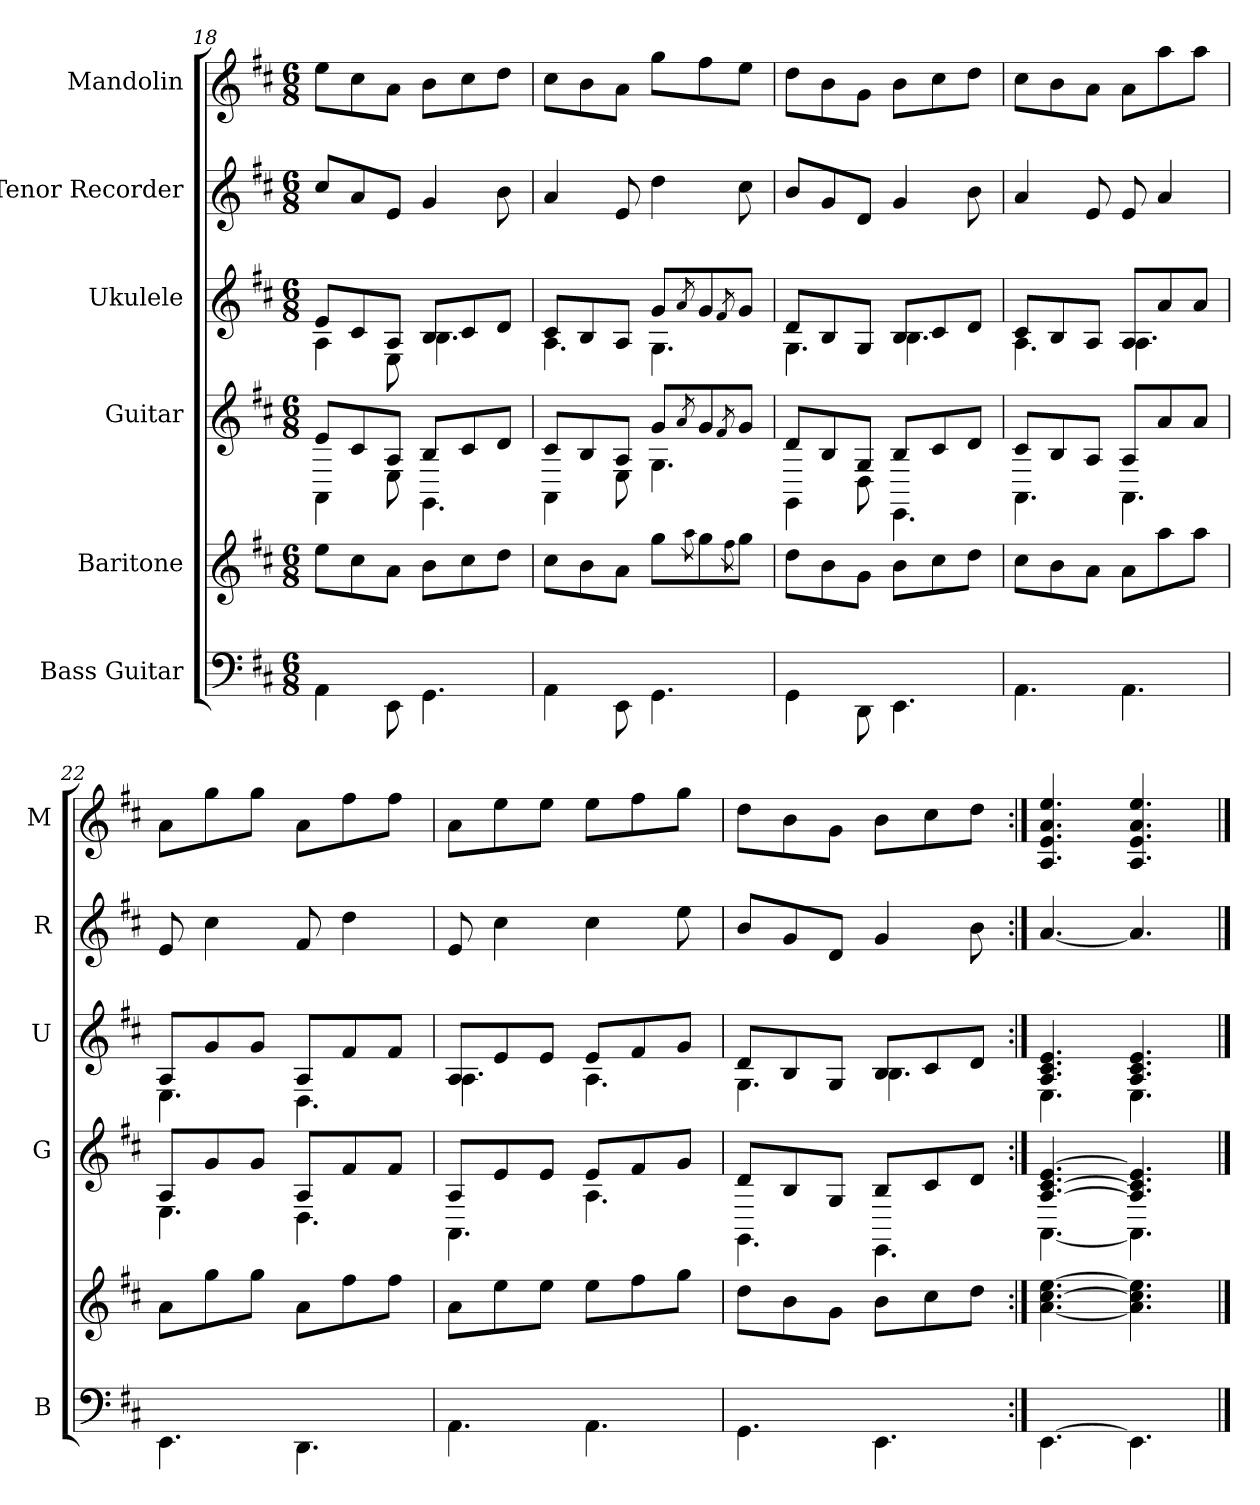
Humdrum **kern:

**kern	**kern	**kern	**kern	**kern	**kern
*part6	*part5	*part4	*part3	*part2	*part1
*staff6	*staff5	*staff4	*staff3	*staff2	*staff1
*I"Bass Guitar	*I"Baritone	*I"Guitar	*I"Ukulele	*I"Tenor Recorder	*I"Mandolin
*I'B	*	*I'G	*I'U	*I'R	*I'M
*	*	*	*	*clefG2	*clefG2
*	*ITrd7c12	*	*	*	*
*k[f#c#]	*k[f#c#]	*k[f#c#]	*k[f#c#]	*k[f#c#]	*k[f#c#]
*D:	*D:	*D:	*D:	*D:	*D:
*M6/8	*M6/8	*M6/8	*M6/8	*M6/8	*M6/8
=18	=18	=18	=18	=18	=18
*	*	*^	*^	*	*
4AA\	8e\L	8e/L	4AA\	8e/L	4A\	8cc#i/L	8eei\L
.	8c#\	8c#/	.	8c#/	.	8ai/	8cc#i\
8EE\	8A\J	8A/J	8E\	8A/J	8E\	8ei/J	8ai\J
4.GG\	8B\L	8B/L	4.GG\	8B/L	4.B\	4gi/	8bi\L
.	8c#\	8c#/	.	8c#/	.	.	8cc#i\
.	8d\J	8d/J	.	8d/J	.	8bi\	8ddi\J
!!LO:PB:g=z
=19	=19	=19	=19	=19	=19	=19	=19
4AA\	8c#\L	8c#/L	4AA\	8c#/L	4.A\	4ai/	8cc#i\L
.	8B\	8B/	.	8B/	.	.	8bi\
8EE\	8A\J	8A/J	8E\	8A/J	.	8ei/	8ai\J
4.GG\	8g\L	8g/L	4.G\	8g/L	4.G\	4ddi\	8ggi\L
.	8qa\	8qa/	.	8qa/	.	.	.
.	8g\	8g/	.	8g/	.	.	8ff#i\
.	8qf#\	8qf#/	.	8qf#/	.	.	.
.	8g\J	8g/J	.	8g/J	.	8cc#i\	8eei\J
=20	=20	=20	=20	=20	=20	=20	=20
4GG\	8d\L	8d/L	4GG\	8d/L	4.G\	8bi/L	8ddi\L
.	8B\	8B/	.	8B/	.	8gi/	8bi\
8DD\	8G\J	8G/J	8D\	8G/J	.	8di/J	8gi\J
4.EE\	8B\L	8B/L	4.EE\	8B/L	4.B\	4gi/	8bi\L
.	8c#\	8c#/	.	8c#/	.	.	8cc#i\
.	8d\J	8d/J	.	8d/J	.	8bi\	8ddi\J
=21	=21	=21	=21	=21	=21	=21	=21
4.AA\	8c#\L	8c#/L	4.AA\	8c#/L	4.A\	4ai/	8cc#i\L
.	8B\	8B/	.	8B/	.	.	8bi\
.	8A\J	8A/J	.	8A/J	.	8ei/	8ai\J
4.AA\	8A\L	8A/L	4.AA\	8A/L	4.A\	8ei/	8ai\L
.	8a\	8a/	.	8a/	.	4ai/	8aai\
.	8a\J	8a/J	.	8a/J	.	.	8aai\J
!!LO:LB:g=z
=22	=22	=22	=22	=22	=22	=22	=22
4.EE\	8A\L	8A/L	4.E\	8A/L	4.E\	8ei/	8ai\L
.	8g\	8g/	.	8g/	.	4cc#i\	8ggi\
.	8g\J	8g/J	.	8g/J	.	.	8ggi\J
4.DD\	8A\L	8A/L	4.D\	8A/L	4.D\	8f#i/	8ai\L
.	8f#\	8f#/	.	8f#/	.	4ddi\	8ff#i\
.	8f#\J	8f#/J	.	8f#/J	.	.	8ff#i\J
=23	=23	=23	=23	=23	=23	=23	=23
4.AA\	8A\L	8A/L	4.AA\	8A/L	4.A\	8ei/	8ai\L
.	8e\	8e/	.	8e/	.	4cc#i\	8eei\
.	8e\J	8e/J	.	8e/J	.	.	8eei\J
4.AA\	8e\L	8e/L	4.A\	8e/L	4.A\	4cc#i\	8eei\L
.	8f#\	8f#/	.	8f#/	.	.	8ff#i\
.	8g\J	8g/J	.	8g/J	.	8eei\	8ggi\J
=24	=24	=24	=24	=24	=24	=24	=24
4.GG\	8d\L	8d/L	4.GG\	8d/L	4.G\	8bi/L	8ddi\L
.	8B\	8B/	.	8B/	.	8gi/	8bi\
.	8G\J	8G/J	.	8G/J	.	8di/J	8gi\J
4.EE\	8B\L	8B/L	4.EE\	8B/L	4.B\	4gi/	8bi\L
.	8c#\	8c#/	.	8c#/	.	.	8cc#i\
.	8d\J	8d/J	.	8d/J	.	8bi\	8ddi\J
=25:|!	=25:|!	=25:|!	=25:|!	=25:|!	=25:|!	=25:|!	=25:|!
[4.EE\	[4.A\ [4.c#\ [4.e\	[4.A/ [4.c#/ [4.e/	[4.AA\	4.A/ 4.c#/ 4.e/	4.E\	[4.a/	4.Ai/ 4.ei/ 4.ai/ 4.eei/
4.EE\]	4.A\] 4.c#\] 4.e\]	4.A/] 4.c#/] 4.e/]	4.AA\]	4.A/ 4.c#/ 4.e/	4.E\	4.a/]	4.Ai/ 4.ei/ 4.ai/ 4.eei/
*	*	*v	*v	*	*	*	*
*	*	*	*v	*v	*	*
==	==	==	==	==	==
*-	*-	*-	*-	*-	*-
